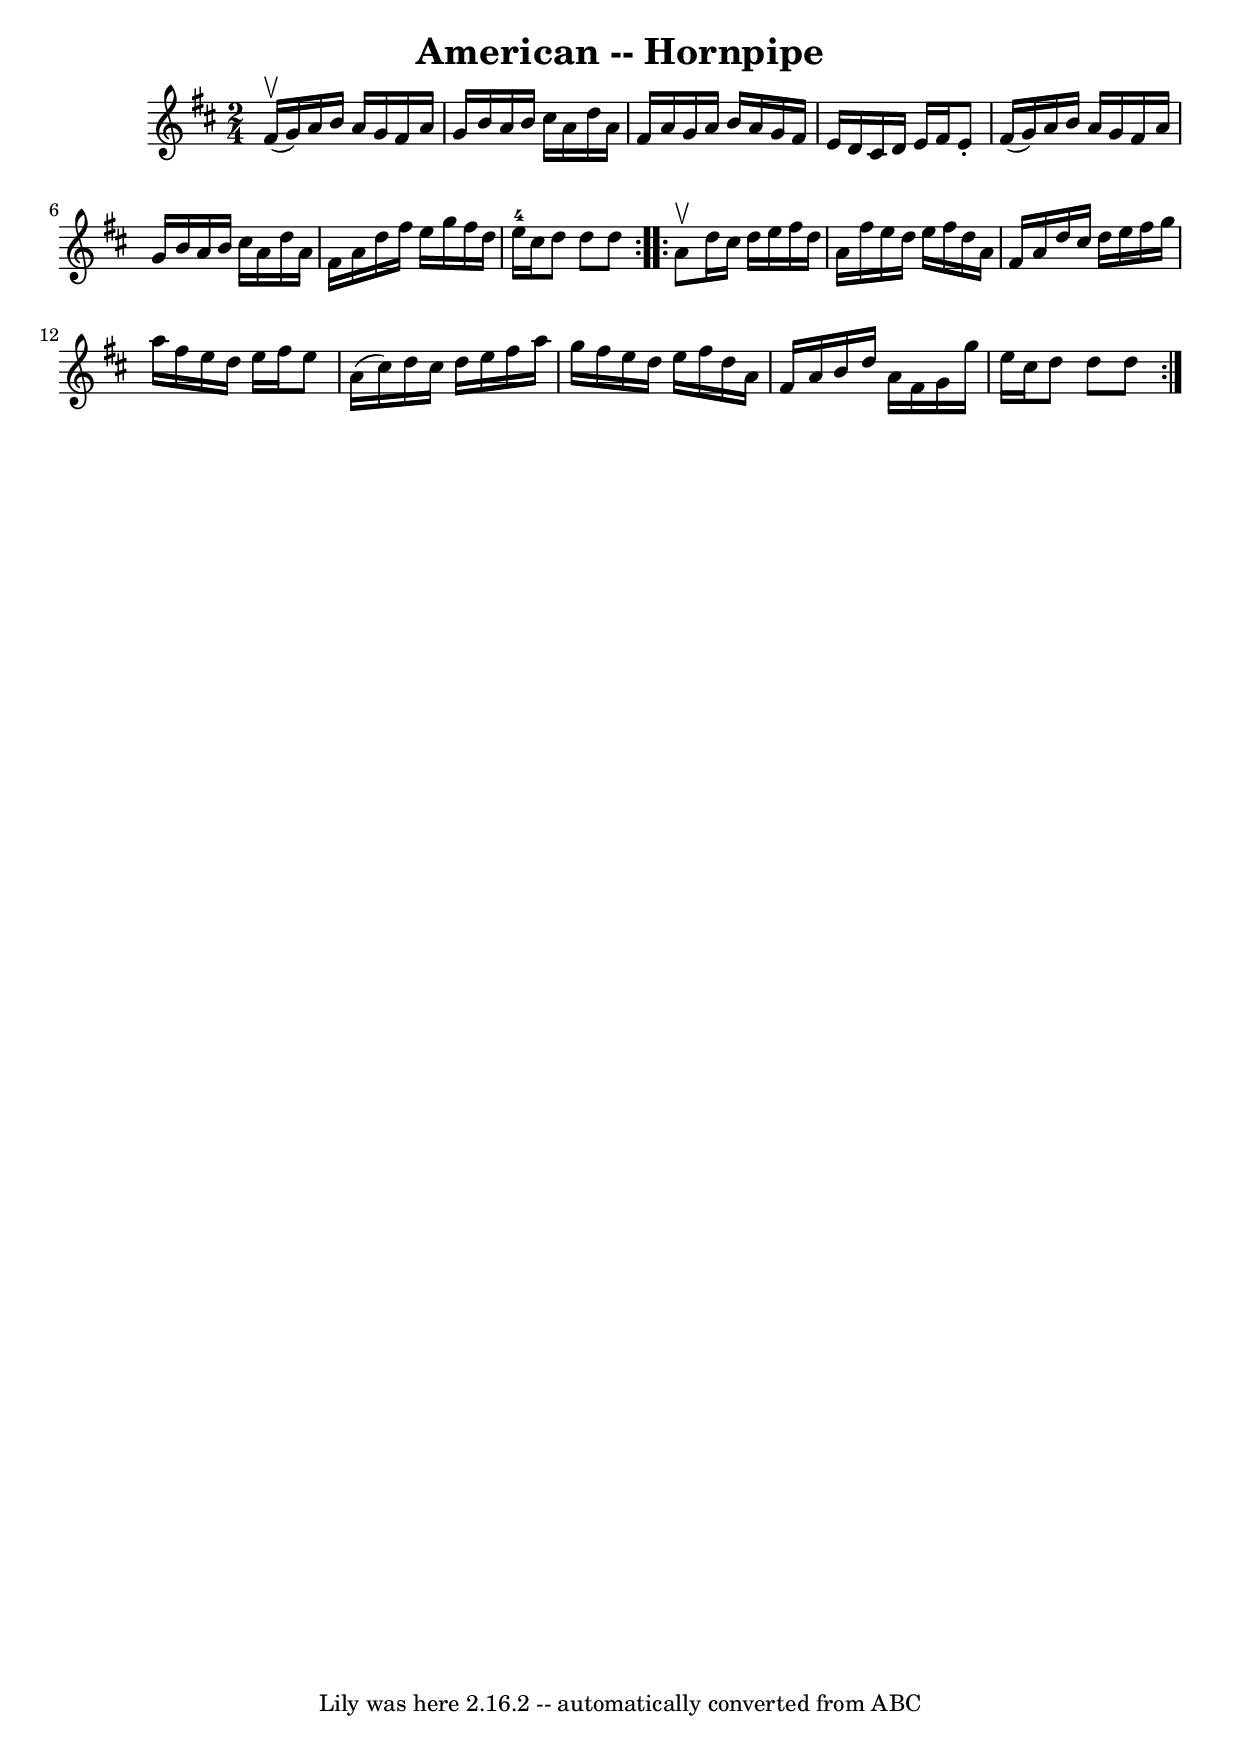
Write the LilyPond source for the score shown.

\version "2.7.40"
\include "Mammoth.ily"
\header {
	%% book = "Cole's 1000 Fiddle Tunes"
	crossRefNumber = "1"
	footnotes = ""
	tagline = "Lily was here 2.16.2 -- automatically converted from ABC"
	title = "American -- Hornpipe"
}
voicedefault =  {


\repeat volta 2 {
\time 2/4 
\key d \major fis'16 (^\upbow g'16) |
 a'16 b'16  
 a'16 g'16 fis'16 a'16 g'16 b'16  |
 a'16 b'16    
cis''16 a'16 d''16 a'16 fis'16 a'16  |
 g'16 a'16    
b'16 a'16 g'16 fis'16 e'16 d'16  |
 cis'16 d'16    
e'16 fis'16 e'8 -. fis'16 (g'16) |
 a'16 b'16    
a'16 g'16 fis'16 a'16 g'16 b'16  |
 a'16 b'16    
cis''16 a'16 d''16 a'16 fis'16 a'16  |
 d''16 fis''16 
 e''16 g''16 fis''16 d''16 e''16-4 cis''16  |
 d''8  
 d''8 d''8  }     \repeat volta 2 { a'8^\upbow |
 d''16    
cis''16 d''16 e''16 fis''16 d''16 a'16 fis''16  |
   
e''16 d''16 e''16 fis''16 d''16 a'16 fis'16 a'16  |
 
 d''16 cis''16 d''16 e''16 fis''16 g''16 a''16 fis''16  
|
 e''16 d''16 e''16 fis''16 e''8 a'16 (cis''16) 
|
 d''16 cis''16 d''16 e''16 fis''16 a''16 g''16    
fis''16  |
 e''16 d''16 e''16 fis''16 d''16 a'16    
fis'16 a'16  |
 b'16 d''16 a'16 fis'16 g'16 g''16    
e''16 cis''16  |
 d''8 d''8 d''8  }   
}

\score{
    <<

	\context Staff="default"
	{
	    \voicedefault 
	}

    >>
	\layout {
	}
	\midi {}
}
